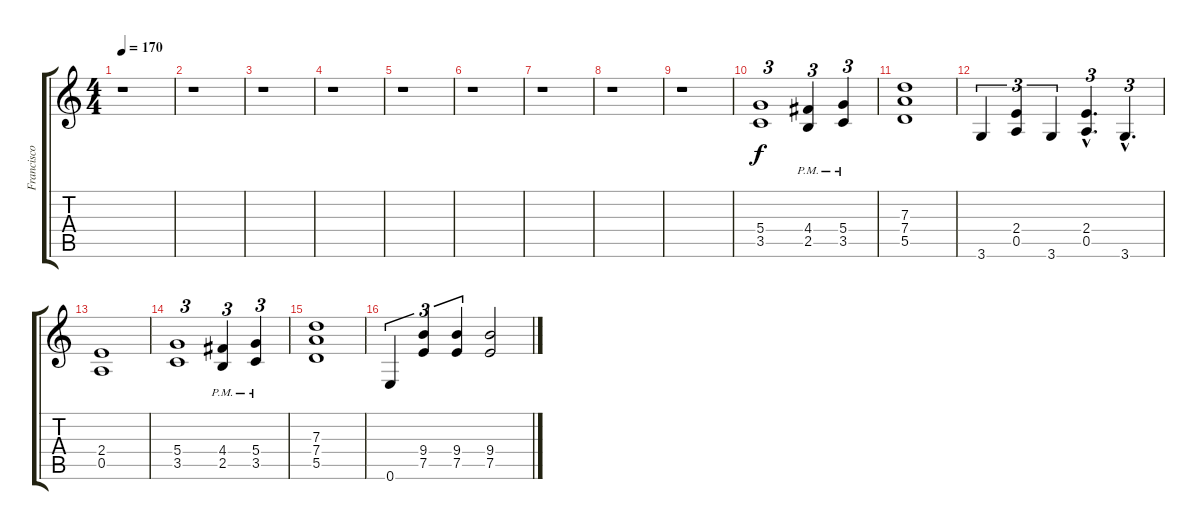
\track ("Francisco Laguna" "Francisco ") {instrument distortionguitar}
\staff {score tabs}
\tuning (E4 B3 G3 D3 A2 E2) {hide}
\ts (4 4)
\tempo 170
\clef g2
\ks c
r.1{dy f} |
r.1 |
r.1 |
r.1 |
r.1 |
r.1 |
r.1 |
r.1 |
r.1 |
(5.4 3.5).1{tu (3 2)} (4.4{pm} 2.5{pm}).4{tu (3 2)} (5.4{pm} 3.5{pm}).4{tu (3 2)} |
(7.3 7.4 5.5).1 |
3.6.4{tu (3 2)} (2.4 0.5).4{tu (3 2)} 3.6.4{tu (3 2)} (2.4{hac} 0.5{hac}).4{d tu (3 2)} 3.6{hac}.4{d tu (3 2)} |
(2.4 0.5).1 |
(5.4 3.5).1{tu (3 2)} (4.4{pm} 2.5{pm}).4{tu (3 2)} (5.4{pm} 3.5{pm}).4{tu (3 2)} |
(7.3 7.4 5.5).1 |
0.6.4{tu (3 2)} (9.4 7.5).4{tu (3 2)} (9.4 7.5).4{tu (3 2)} (9.4 7.5).2
